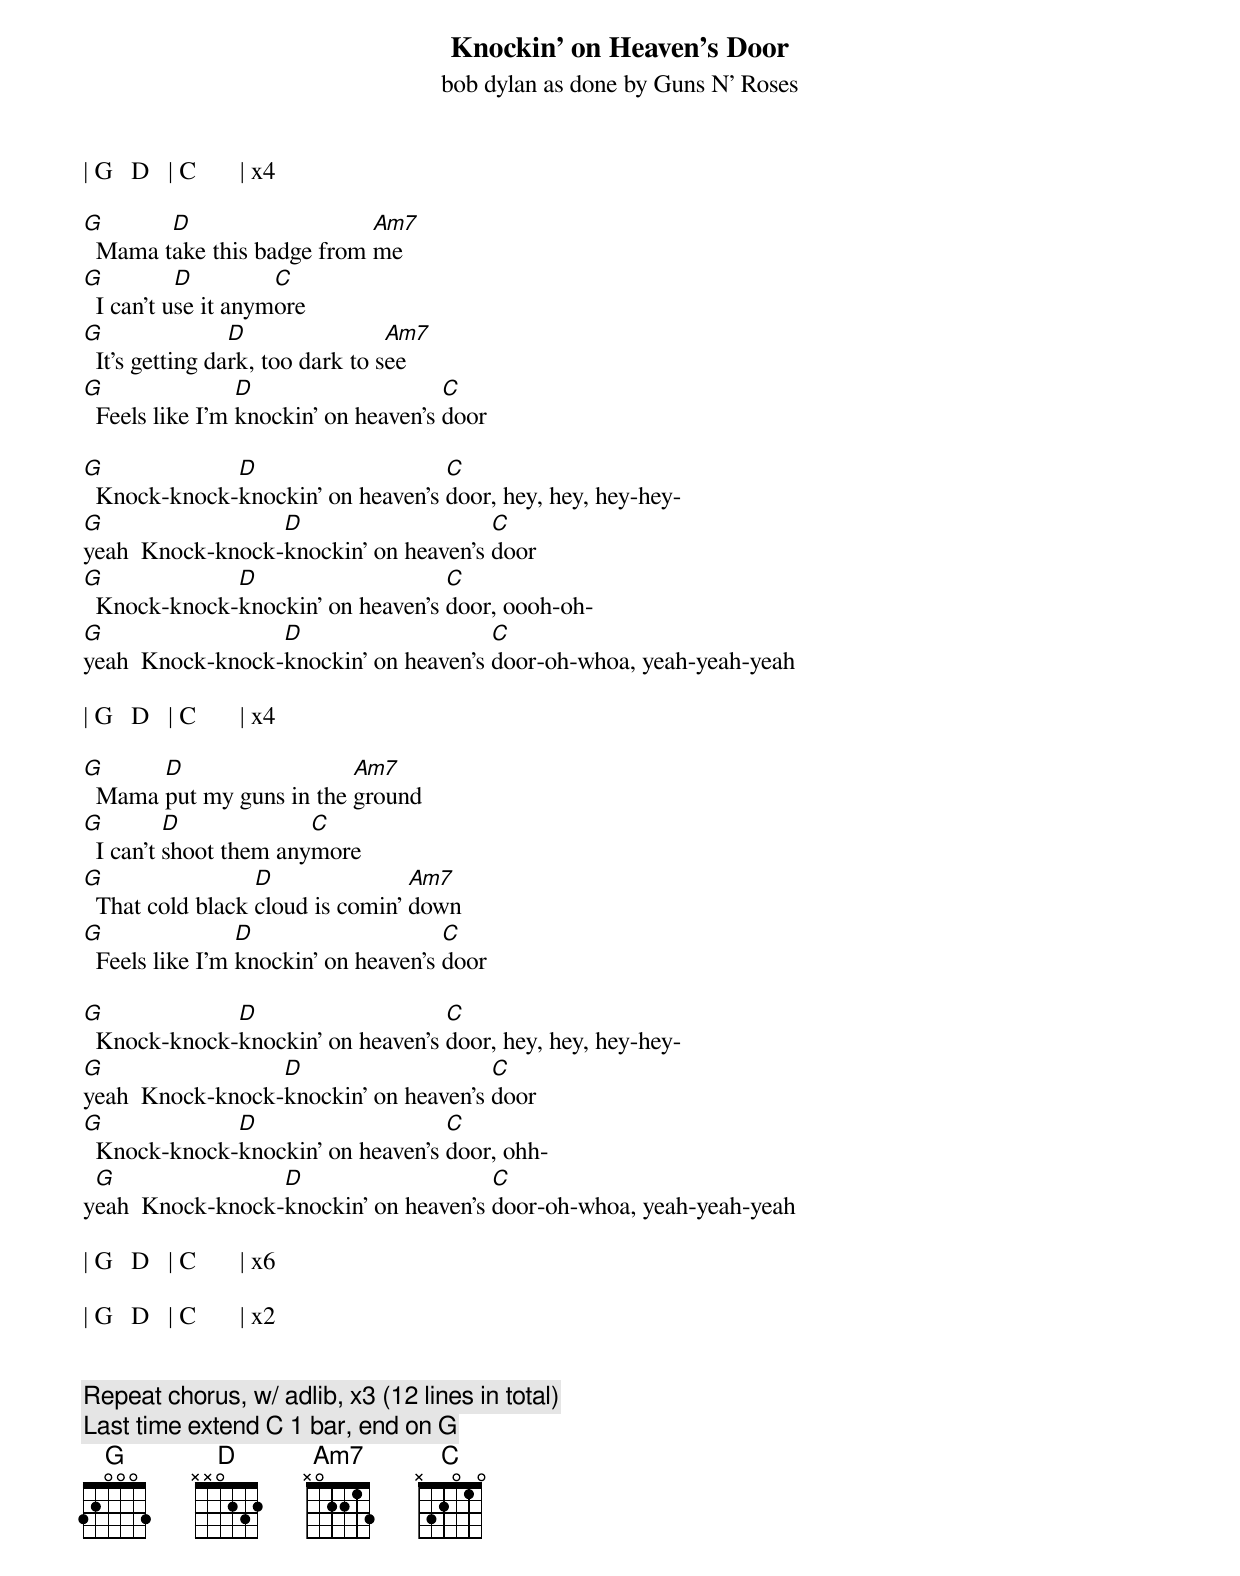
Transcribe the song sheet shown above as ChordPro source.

{title: Knockin’ on Heaven’s Door}
{subtitle: bob dylan as done by Guns N’ Roses}

| G   D   | C       | x4

[G]  Mama t[D]ake this badge from [Am7]me
[G]  I can't u[D]se it anym[C]ore
[G]  It's getting da[D]rk, too dark to s[Am7]ee
[G]  Feels like I'm [D]knockin' on heaven's [C]door

[G]  Knock-knock-[D]knockin' on heaven's [C]door, hey, hey, hey-hey-
[G]yeah  Knock-knock-[D]knockin' on heaven's [C]door
[G]  Knock-knock-[D]knockin' on heaven's [C]door, oooh-oh-
[G]yeah  Knock-knock-[D]knockin' on heaven's [C]door-oh-whoa, yeah-yeah-yeah

| G   D   | C       | x4

[G]  Mama [D]put my guns in the [Am7]ground
[G]  I can't [D]shoot them any[C]more
[G]  That cold black [D]cloud is comin' [Am7]down
[G]  Feels like I'm [D]knockin' on heaven's [C]door

[G]  Knock-knock-[D]knockin' on heaven's [C]door, hey, hey, hey-hey-
[G]yeah  Knock-knock-[D]knockin' on heaven's [C]door
[G]  Knock-knock-[D]knockin' on heaven's [C]door, ohh-
y[G]eah  Knock-knock-[D]knockin' on heaven's [C]door-oh-whoa, yeah-yeah-yeah

| G   D   | C       | x6

| G   D   | C       | x2


{c:Repeat chorus, w/ adlib, x3 (12 lines in total)}
{c:Last time extend C 1 bar, end on G}
